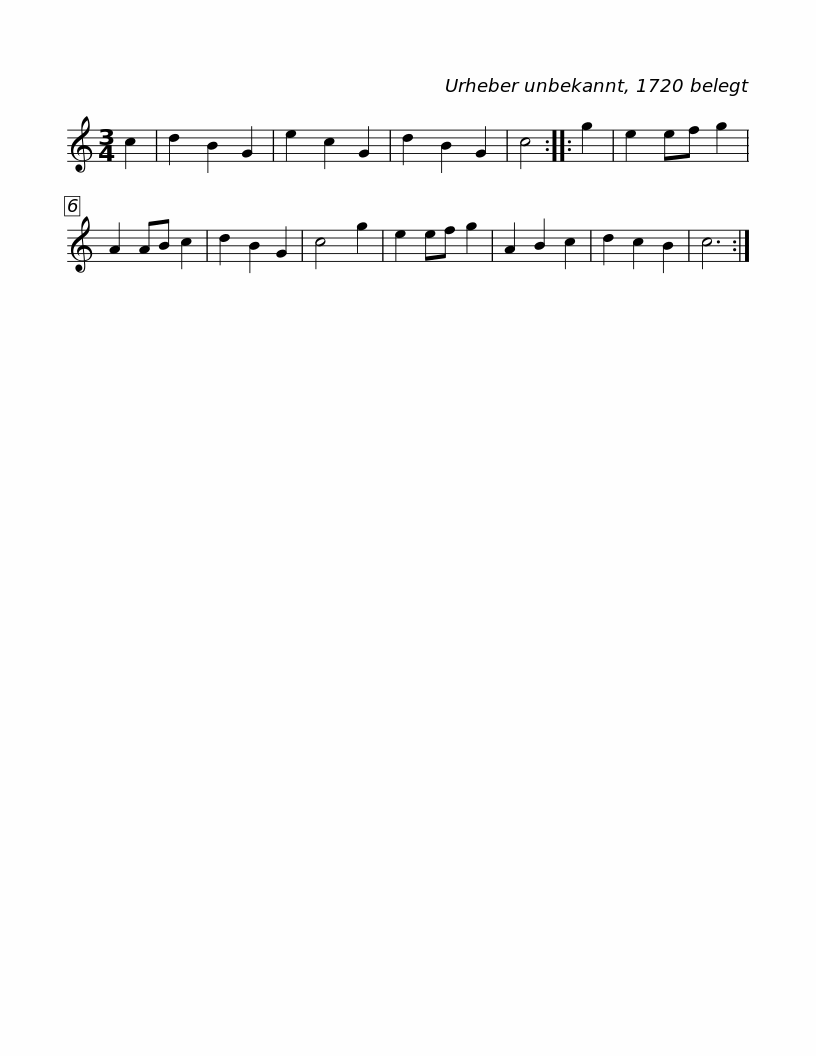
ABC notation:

X:1
L:1/8
M:3/4
I:linebreak $
K:C
V:1 treble
V:1
 c2 | d2 B2 G2 | e2 c2 G2 | d2 B2 G2 | c4 :: %5
 g2 | e2 ef g2 | A2 AB c2 | d2 B2 G2 | c4 g2 | %10
 e2 ef g2 | A2 B2 c2 | d2 c2 B2 | c6 :| %14
